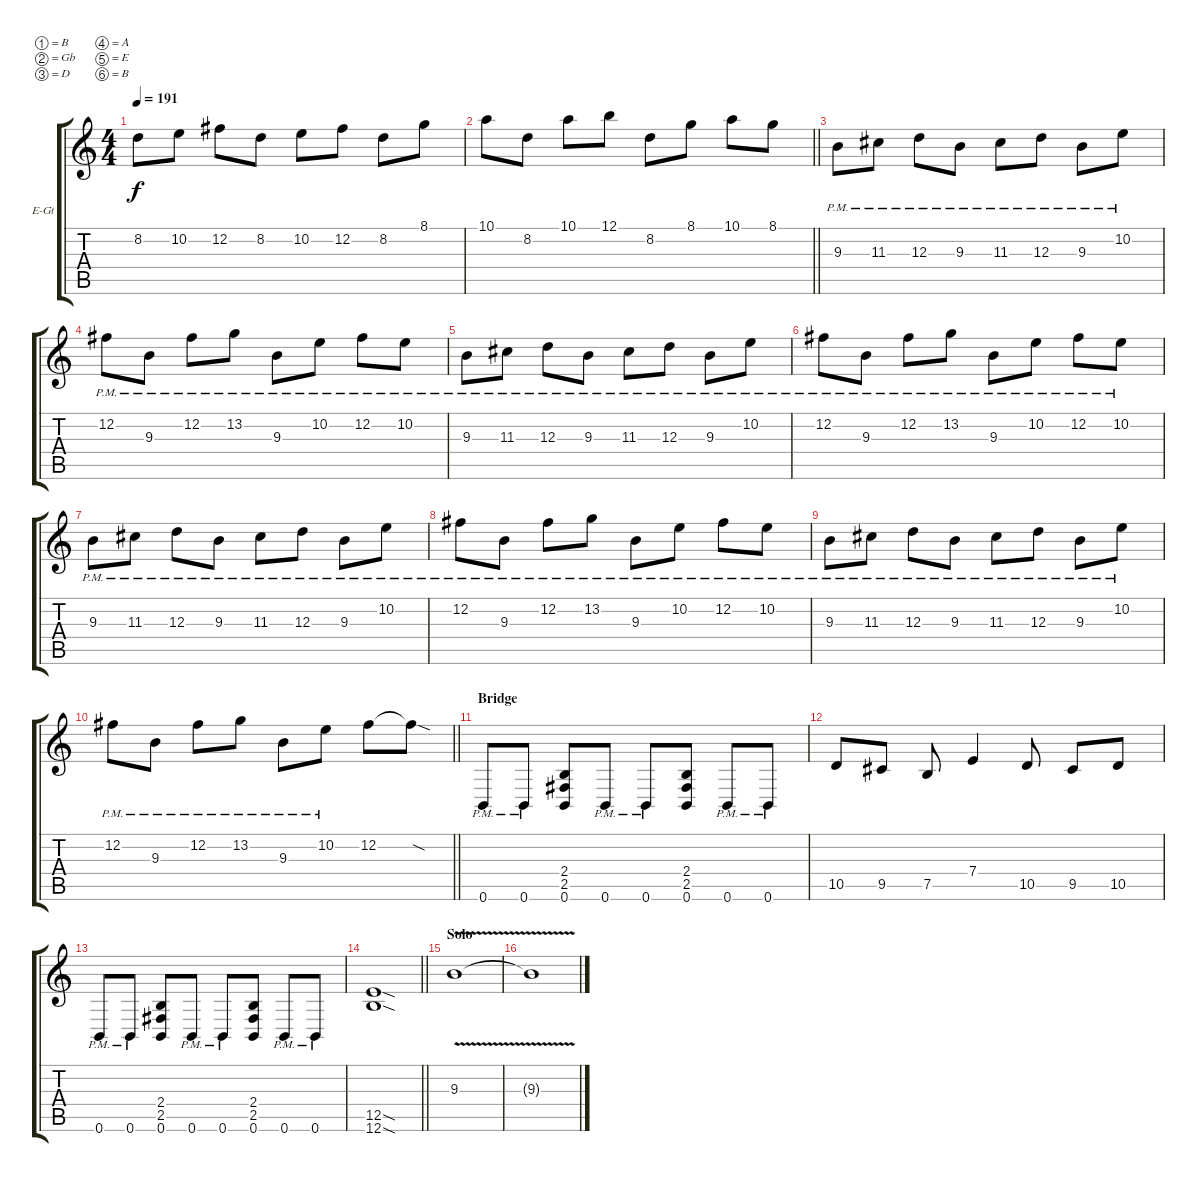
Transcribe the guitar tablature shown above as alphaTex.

\bracketExtendMode groupsimilarinstruments
\firstSystemTrackNameOrientation horizontal
\otherSystemsTrackNameOrientation horizontal
\track ("Guitar Lead " "E-Gt") {instrument distortionguitar}
\staff {score tabs}
\tuning (B3 Gb3 D3 A2 E2 B1)
\ts (4 4)
\tempo 191
\clef g2
\ks c
8.2.8{dy f} 10.2.8 12.2.8 8.2.8 10.2.8 12.2.8 8.2.8 8.1.8 |
\barLineRight lightlight
10.1.8 8.2.8 10.1.8 12.1.8 8.2.8 8.1.8 10.1.8 8.1.8 |
\section ("" "")
9.3{pm}.8 11.3{pm}.8 12.3{pm}.8 9.3{pm}.8 11.3{pm}.8 12.3{pm}.8 9.3{pm}.8 10.2{pm}.8 |
12.2{pm}.8 9.3{pm}.8 12.2{pm}.8 13.2{pm}.8 9.3{pm}.8 10.2{pm}.8 12.2{pm}.8 10.2{pm}.8 |
9.3{pm}.8 11.3{pm}.8 12.3{pm}.8 9.3{pm}.8 11.3{pm}.8 12.3{pm}.8 9.3{pm}.8 10.2{pm}.8 |
12.2{pm}.8 9.3{pm}.8 12.2{pm}.8 13.2{pm}.8 9.3{pm}.8 10.2{pm}.8 12.2{pm}.8 10.2{pm}.8 |
9.3{pm}.8 11.3{pm}.8 12.3{pm}.8 9.3{pm}.8 11.3{pm}.8 12.3{pm}.8 9.3{pm}.8 10.2{pm}.8 |
12.2{pm}.8 9.3{pm}.8 12.2{pm}.8 13.2{pm}.8 9.3{pm}.8 10.2{pm}.8 12.2{pm}.8 10.2{pm}.8 |
9.3{pm}.8 11.3{pm}.8 12.3{pm}.8 9.3{pm}.8 11.3{pm}.8 12.3{pm}.8 9.3{pm}.8 10.2{pm}.8 |
\barLineRight lightlight
12.2{pm}.8 9.3{pm}.8 12.2{pm}.8 13.2{pm}.8 9.3{pm}.8 10.2{pm}.8 12.2.8 12.2{sod t}.8 |
\section ("" "Bridge")
0.6{pm}.8 0.6{pm}.8 (2.4 2.5 0.6).8 0.6{pm}.8 0.6{pm}.8 (2.4 2.5 0.6).8 0.6{pm}.8 0.6{pm}.8 |
10.5.8 9.5.8 7.5.8 7.4.4 10.5.8 9.5.8 10.5.8 |
0.6{pm}.8 0.6{pm}.8 (2.4 2.5 0.6).8 0.6{pm}.8 0.6{pm}.8 (2.4 2.5 0.6).8 0.6{pm}.8 0.6{pm}.8 |
\barLineRight lightlight
(12.5{sod} 12.6{sod}).1 |
\section ("" "Solo")
9.3{v}.1 |
9.3{v t}.1
